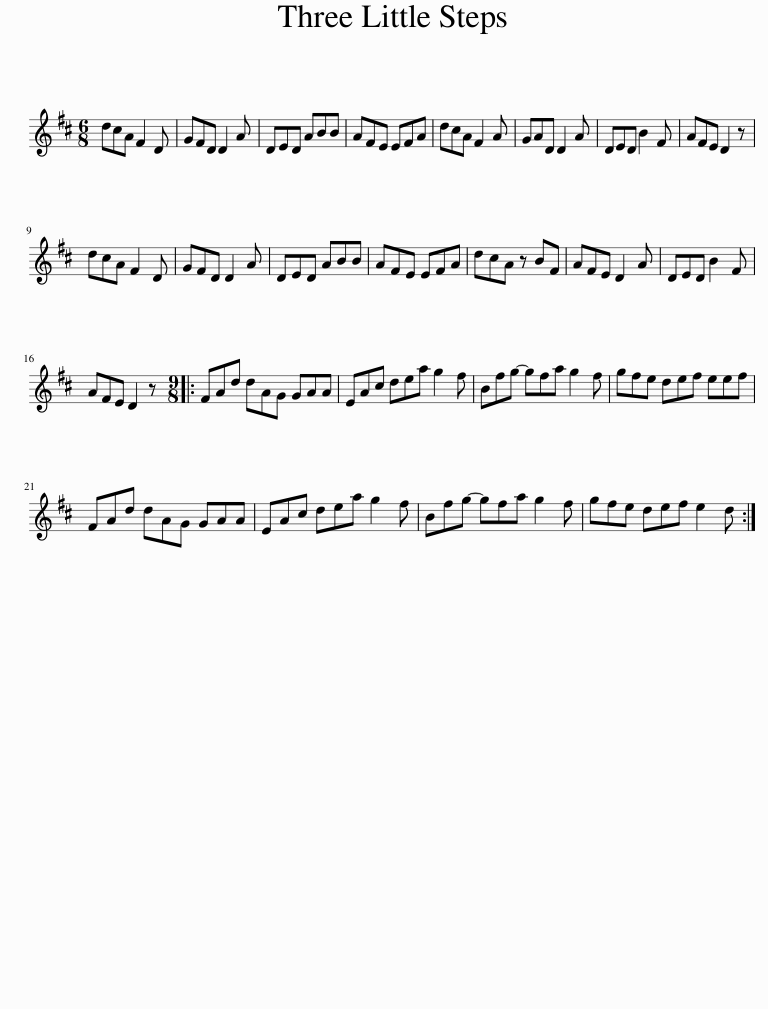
X:1
L:1/8
M:6/8
I:linebreak $
K:D
V:1 treble
V:1
 dcA F2 D | GFD D2 A | DED ABB | AFE EFA | dcA F2 A | %5
 GAD D2 A | DED B2 F | AFE D2 z |$ dcA F2 D | GFD D2 A | %10
 DED ABB | AFE EFA | dcA z BF | AFE D2 A | DED B2 F |$ %15
 AFE D2 z |:[M:9/8] FAd dAG GAA | EAc dea g2 f | Bfg- gfa g2 f | gfe def eef |$ %20
 FAd dAG GAA | EAc dea g2 f | Bfg- gfa g2 f | gfe def e2 d :| %24
